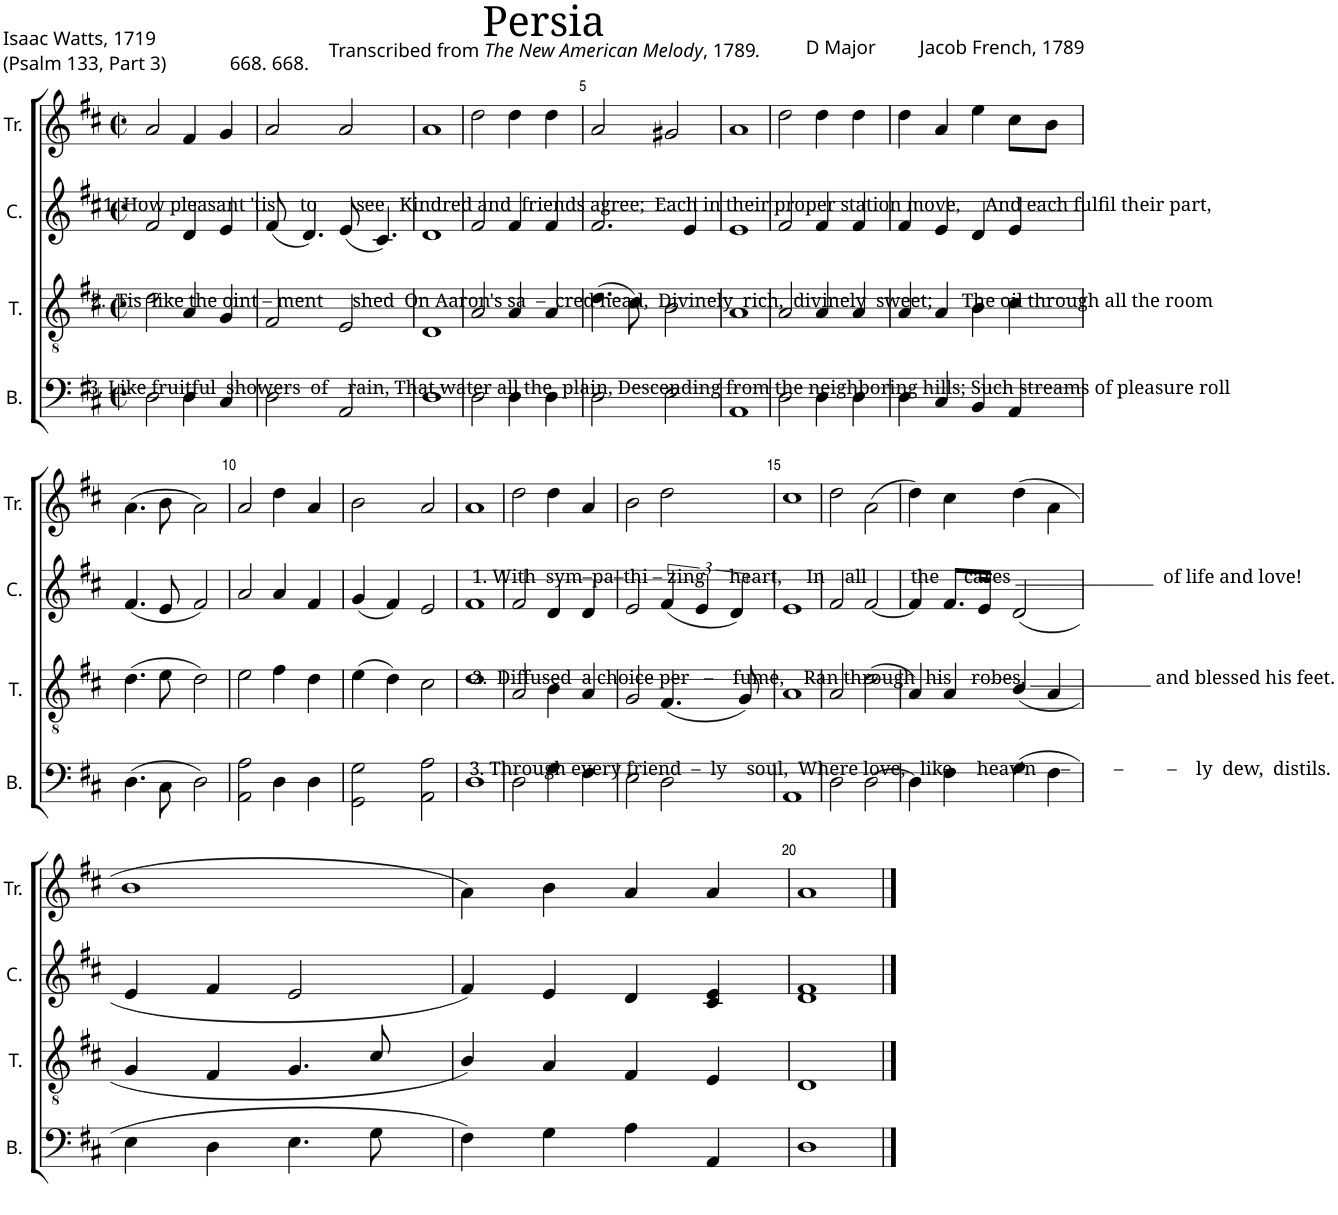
**kern	**kern	**kern	**kern
*part4	*part3	*part2	*part1
*staff4	*staff3	*staff2	*staff1
*I"B.	*I"T.	*I"C.	*I"Tr.
*I'B.	*I'T.	*I'C.	*I'Tr.
*clefF4	*clefGv2	*clefG2	*clefG2
*k[f#c#]	*k[f#c#]	*k[f#c#]	*k[f#c#]
*M2/2	*M2/2	*M2/2	*M2/2
*met(c|)	*met(c|)	*met(c|)	*met(c|)
=1	=1	=1	=1
!	!	!	!LO:TX:a:t=1. How pleasant 'tis     to        see   Kindred and  friends agree;  Each in their proper station move,     And each fulfil their part,
!	!	!LO:TX:a:t=2.  Tis  like the oint – ment      shed  On Aaron's sa  –  cred head,  Divinely  rich,  divinely  sweet;      The oil through all the room	!
!	!LO:TX:a:t=3. Like fruitful  showers  of    rain, That water all the  plain, Descending from the neighboring hills; Such streams of pleasure roll	!	!
2D\	2d\	2f#/	2a/
4D\	4A/	4d/	4f#/
4C#/	4G/	4e/	4g/
=2	=2	=2	=2
2D\	2F#/	(8f#/	2a/
.	.	4.d/)	.
2AA/	2E/	(8e/	2a/
.	.	4.c#/)	.
=3	=3	=3	=3
1D	1D	1d	1a
=4	=4	=4	=4
2D\	2A/	2f#/	2dd\
4D\	4A/	4f#/	4dd\
4D\	4A/	4f#/	4dd\
=5	=5	=5	=5
2D\	(4.d\	2.f#/	2a/
.	8c#\)	.	.
2E\	2B\	.	2g#X/
.	.	4e/	.
=6	=6	=6	=6
1AA	1A	1e	1a
=7	=7	=7	=7
2D\	2A/	2f#/	2dd\
4D\	4A/	4f#/	4dd\
4D\	4A/	4f#/	4dd\
=8	=8	=8	=8
4D\	4A/	4f#/	4dd\
4C#/	4A/	4e/	4a/
4BB/	4B\	4d/	4ee\
4AA/	4c#\	4e/	8cc#\L
.	.	.	8b\J
!!LO:LB:g=z
=9	=9	=9	=9
(4.D\	(4.d\	(4.f#/	(4.a\
8C#\	8e\	8e/	8b\
2D\)	2d\)	2f#/)	2a\)
=10	=10	=10	=10
2AA\ 2A\	2e\	2a/	2a/
4D\	4f#\	4a/	4dd\
4D\	4d\	4f#/	4a/
=11	=11	=11	=11
2GG\ 2G\	(4e\	(4g/	2b\
.	4d\)	4f#/)	.
2AA\ 2A\	2c#\	2e/	2a/
=12	=12	=12	=12
1D	1d	1f#	1a
=13	=13	=13	=13
!	!	!	!LO:TX:a:t=1. With  sym–pa–thi – zing     heart,     In    all         the     cares ________________  of life and love!
!	!	!LO:TX:a:t=2.  Diffused  a choice per   –    fume,    Ran through  his    robes, ______________ and blessed his feet.	!
!	!LO:TX:a:t=3. Through every friend  –  ly    soul,  Where love,   like     heav'n     –         –         –    ly  dew,  distils.	!	!
2D\	2A/	2f#/	2dd\
4G\	4B\	4d/	4dd\
4F#\	4A/	4d/	4a/
=14	=14	=14	=14
2E\	2G/	2e/	2b\
2D\	(4.F#/	(6f#/	2dd\
.	.	6e/	.
.	.	6d/)	.
.	8G/)	.	.
=15	=15	=15	=15
1AA	1A	1e	1cc#
=16	=16	=16	=16
2D\	2A/	2f#/	2dd\
[2D\	(2d\	[2f#/	(2a\
=17	=17	=17	=17
4D\]	4A/)	4f#/]	4dd\)
4F#\	4A/	8.f#/L	4cc#\
.	.	16e/Jk	.
(4G\	(<4B/	(<2d/	(4dd\
4F#\	4A/	.	4a\
!!LO:LB:g=z
=18	=18	=18	=18
4E\	4G/	4e/	1b
4D\	4F#/	4f#/	.
4.E\	4.G/	2e/	.
8G\	8c#/	.	.
=19	=19	=19	=19
4F#\)	4B/)	4f#/)	4a\)
4G\	4A/	4e/	4b\
4A\	4F#/	4d/	4a/
4AA/	4E/	4c#/ 4e/	4a/
=20	=20	=20	=20
1D	1D	1d 1f#	1a
==	==	==	==
*-	*-	*-	*-
